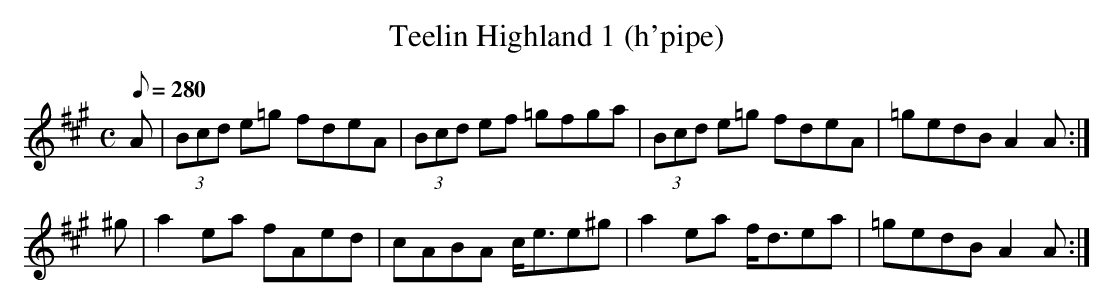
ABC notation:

X:1
T:Teelin Highland 1 (h'pipe) % nf<bb
L:1/8
M:C
Q:280
K:A major
A|(3Bcd e=g fdeA|(3Bcd ef =gfga|(3Bcd e=g fdeA|=gedB A2A:|
^g|a2ea fAed|cABA c<ee^g|a2ea f<dea|=gedB A2A:|
